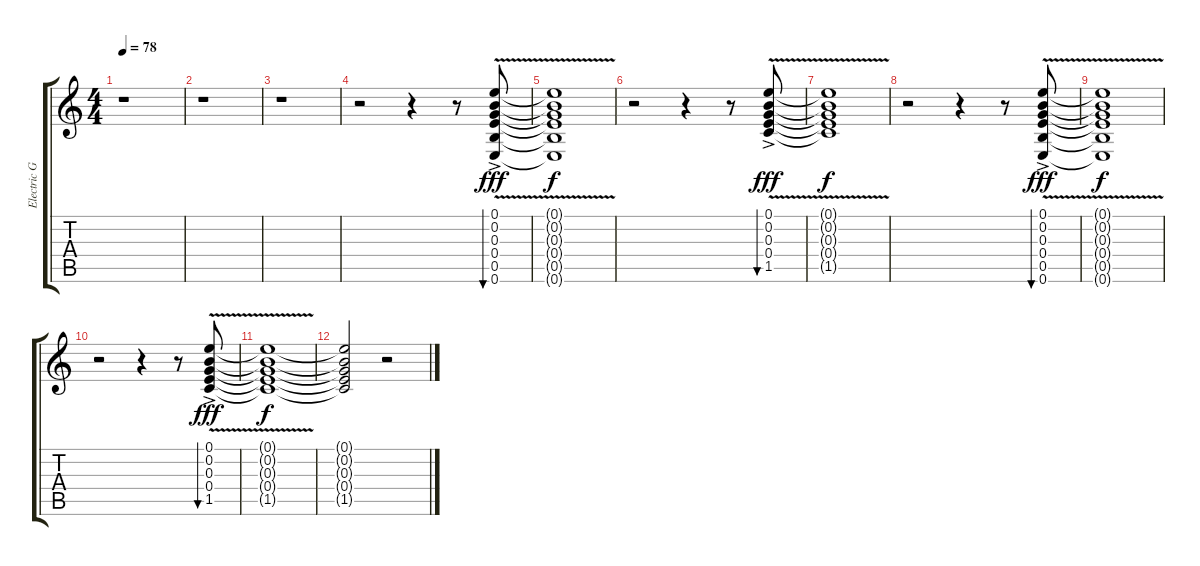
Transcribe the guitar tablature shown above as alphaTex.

\track ("Electric Guitar 1 (clean w/vibrato)" "Electric G") {instrument electricguitarclean}
\staff {score tabs}
\tuning (E4 B3 G3 E3 B2 E2) {hide}
\ts (4 4)
\tempo 78
\clef g2
\ks c
r.1{dy fff} |
r.1 |
r.1 |
r.2 r.4 r.8 (0.1{v ac} 0.2{v ac} 0.3{v ac} 0.4{v ac} 0.5{v ac} 0.6{v ac}).8{bu 240} |
(0.1{t} 0.2{t} 0.3{t} 0.4{t} 0.5{t} 0.6{t}).1{dy f} |
r.2 r.4 r.8 (0.1{v ac} 0.2{v ac} 0.3{v ac} 0.4{v ac} 1.5{v ac}).8{bu 240 dy fff} |
(0.1{t} 0.2{t} 0.3{t} 0.4{t} 1.5{t}).1{dy f} |
r.2 r.4 r.8 (0.1{v ac} 0.2{v ac} 0.3{v ac} 0.4{v ac} 0.5{v ac} 0.6{v ac}).8{bu 240 dy fff} |
(0.1{t} 0.2{t} 0.3{t} 0.4{t} 0.5{t} 0.6{t}).1{dy f} |
r.2 r.4 r.8 (0.1{v ac} 0.2{v ac} 0.3{v ac} 0.4{v ac} 1.5{v ac}).8{bu 240 dy fff} |
(0.1{t} 0.2{t} 0.3{t} 0.4{t} 1.5{t}).1{dy f} |
(0.1{t} 0.2{t} 0.3{t} 0.4{t} 1.5{t}).2 r.2
